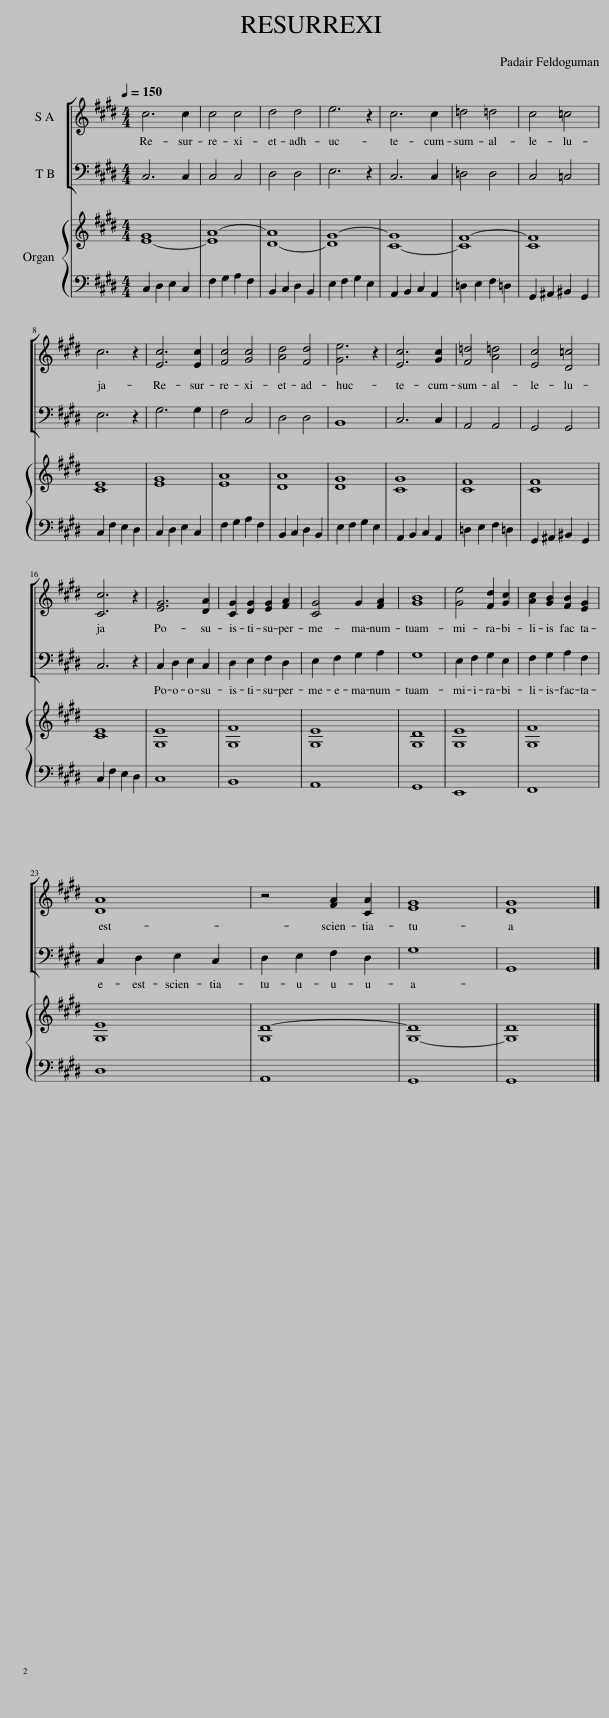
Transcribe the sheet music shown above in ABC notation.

X:1
%%score [ 1 2 ] { 3 | 4 }
L:1/8
Q:1/4=150
M:4/4
I:linebreak $
K:E
V:1 treble
V:2 bass
V:3 treble
V:4 bass
V:1
 c6 c2 | c4 c4 | d4 d4 | e6 z2 | c6 c2 | %5
 =d4 =d4 | c4 =c4 |$ c6 z2 | [Ec]6 [Ec]2 | [Fc]4 [Gc]4 | %10
 [Ad]4 [Fd]4 | [Ge]6 z2 | [Ec]6 [Gc]2 | [F=d]4 [A=d]4 | [Ec]4 [D=c]4 |$ %15
 [Cc]6 z2 | [EG]6 [DA]2 | [CG]2 [DG]2 [EG]2 [FA]2 | [CG]4 G2 [FA]2 | [GB]8 | %20
 [Ge]4 [Fd]2 [Gc]2 | [Ac]2 [GB]2 [FB]2 [EG]2 |$ [DA]8 | z4 [FA]2 [CA]2 | [EG]8 | %25
 [DG]8 |] %26
V:2
 C,6 C,2 | C,4 C,4 | D,4 D,4 | E,6 z2 | C,6 C,2 | %5
 =D,4 D,4 | C,4 =C,4 |$ E,6 z2 | G,6 G,2 | F,4 C,4 | %10
 D,4 D,4 | B,,8 | C,6 C,2 | A,,4 A,,4 | G,,4 G,,4 |$ %15
 C,6 z2 | C,2 D,2 E,2 C,2 | D,2 E,2 F,2 D,2 | E,2 F,2 G,2 A,2 | G,8 | %20
 E,2 F,2 G,2 E,2 | F,2 G,2 A,2 F,2 |$ C,2 D,2 E,2 C,2 | D,2 E,2 F,2 D,2 | G,8 | %25
 G,,8 |] %26
V:3
 [E-G]8 | [EA-]8 | [D-A]8 | [DG-]8 | [C-G]8 | %5
 [CF-]8 | [CF]8 |$ [CE]8 | [EG]8 | [EA]8 | %10
 [DA]8 | [DG]8 | [CG]8 | [CF]8 | [CF]8 |$ %15
 [CE]8 | [G,E]8 | [G,F]8 | [G,E]8 | [G,D]8 | %20
 [G,E]8 | [G,F]8 |$ [G,E]8 | [G,D-]8 | [G,-D]8 | %25
 [G,D]8 |] %26
V:4
 C,2 D,2 E,2 C,2 | F,2 G,2 A,2 F,2 | B,,2 C,2 D,2 B,,2 | E,2 F,2 G,2 E,2 | A,,2 B,,2 C,2 A,,2 | %5
 =D,2 E,2 F,2 =D,2 | G,,2 ^A,,2 ^B,,2 G,,2 |$ C,2 F,2 E,2 D,2 | C,2 D,2 E,2 C,2 | F,2 G,2 A,2 F,2 | %10
 B,,2 C,2 D,2 B,,2 | E,2 F,2 G,2 E,2 | A,,2 B,,2 C,2 A,,2 | =D,2 E,2 F,2 =D,2 | G,,2 ^A,,2 ^B,,2 G,,2 |$ %15
 C,2 F,2 E,2 D,2 | C,8 | B,,8 | A,,8 | G,,8 | %20
 E,,8 | F,,8 |$ D,8 | A,,8 | G,,8 | %25
 G,,8 |] %26
